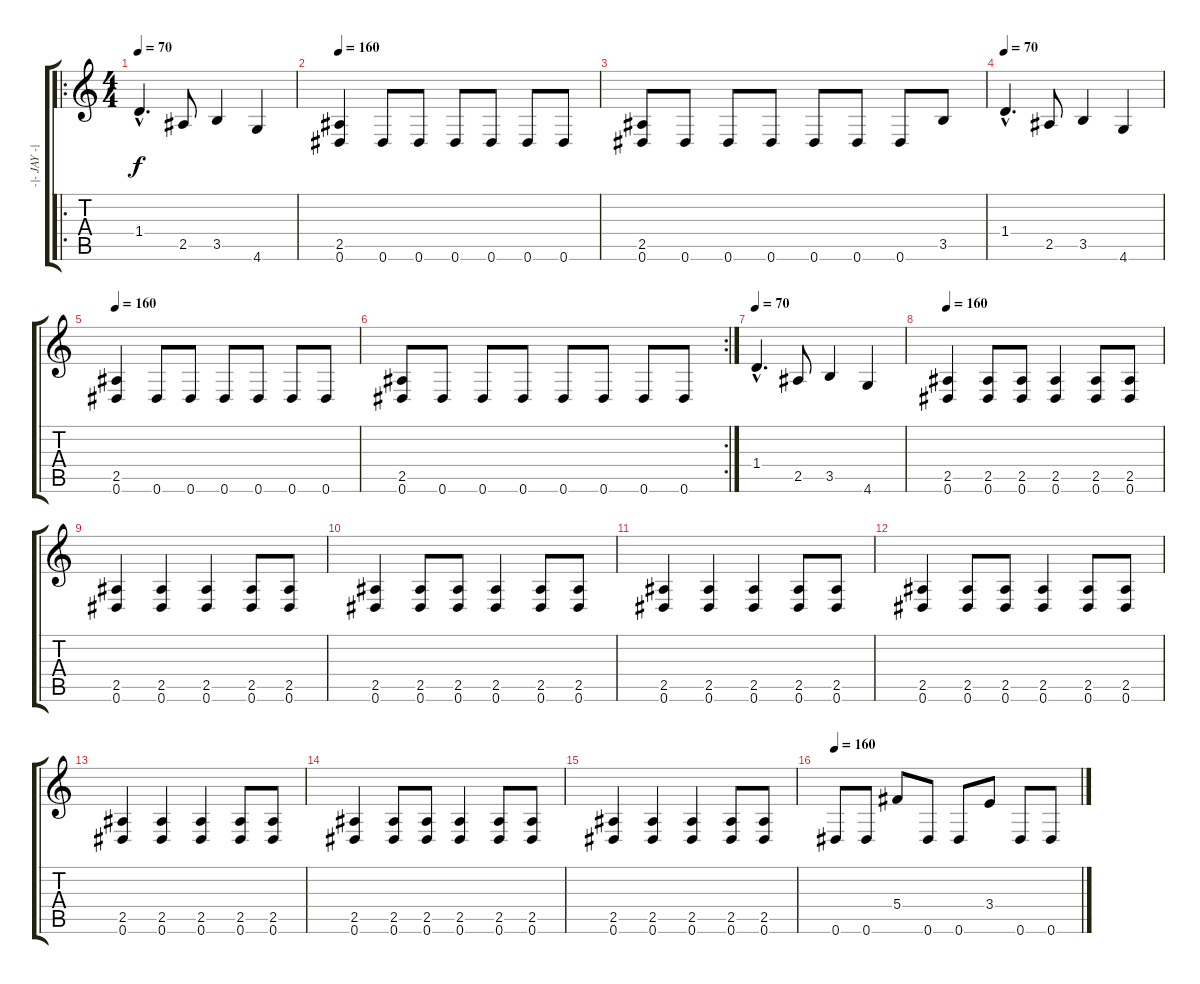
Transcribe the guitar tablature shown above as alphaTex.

\track ("-|- JAY -|-" "-|- JAY -|") {instrument overdrivenguitar}
\staff {score tabs}
\tuning (Eb4 Bb3 Gb3 Db3 Ab2 Eb2) {hide}
\ro
\ts (4 4)
\tempo 70
\clef g2
\ks c
1.4{hac}.4{d dy f} 2.5.8 3.5.4 4.6.4 |
\tempo 160
(2.5 0.6).4 0.6.8 0.6.8 0.6.8 0.6.8 0.6.8 0.6.8 |
(2.5 0.6).8 0.6.8 0.6.8 0.6.8 0.6.8 0.6.8 0.6.8 3.5.8 |
\tempo 70
1.4{hac}.4{d} 2.5.8 3.5.4 4.6.4 |
\tempo 160
(2.5 0.6).4 0.6.8 0.6.8 0.6.8 0.6.8 0.6.8 0.6.8 |
\rc 2
(2.5 0.6).8 0.6.8 0.6.8 0.6.8 0.6.8 0.6.8 0.6.8 0.6.8 |
\tempo 70
1.4{hac}.4{d} 2.5.8 3.5.4 4.6.4 |
\tempo 160
(2.5 0.6).4 (2.5 0.6).8 (2.5 0.6).8 (2.5 0.6).4 (2.5 0.6).8 (2.5 0.6).8 |
(2.5 0.6).4 (2.5 0.6).4 (2.5 0.6).4 (2.5 0.6).8 (2.5 0.6).8 |
(2.5 0.6).4 (2.5 0.6).8 (2.5 0.6).8 (2.5 0.6).4 (2.5 0.6).8 (2.5 0.6).8 |
(2.5 0.6).4 (2.5 0.6).4 (2.5 0.6).4 (2.5 0.6).8 (2.5 0.6).8 |
(2.5 0.6).4 (2.5 0.6).8 (2.5 0.6).8 (2.5 0.6).4 (2.5 0.6).8 (2.5 0.6).8 |
(2.5 0.6).4 (2.5 0.6).4 (2.5 0.6).4 (2.5 0.6).8 (2.5 0.6).8 |
(2.5 0.6).4 (2.5 0.6).8 (2.5 0.6).8 (2.5 0.6).4 (2.5 0.6).8 (2.5 0.6).8 |
(2.5 0.6).4 (2.5 0.6).4 (2.5 0.6).4 (2.5 0.6).8 (2.5 0.6).8 |
\tempo 160
0.6.8 0.6.8 5.4.8 0.6.8 0.6.8 3.4.8 0.6.8 0.6.8
